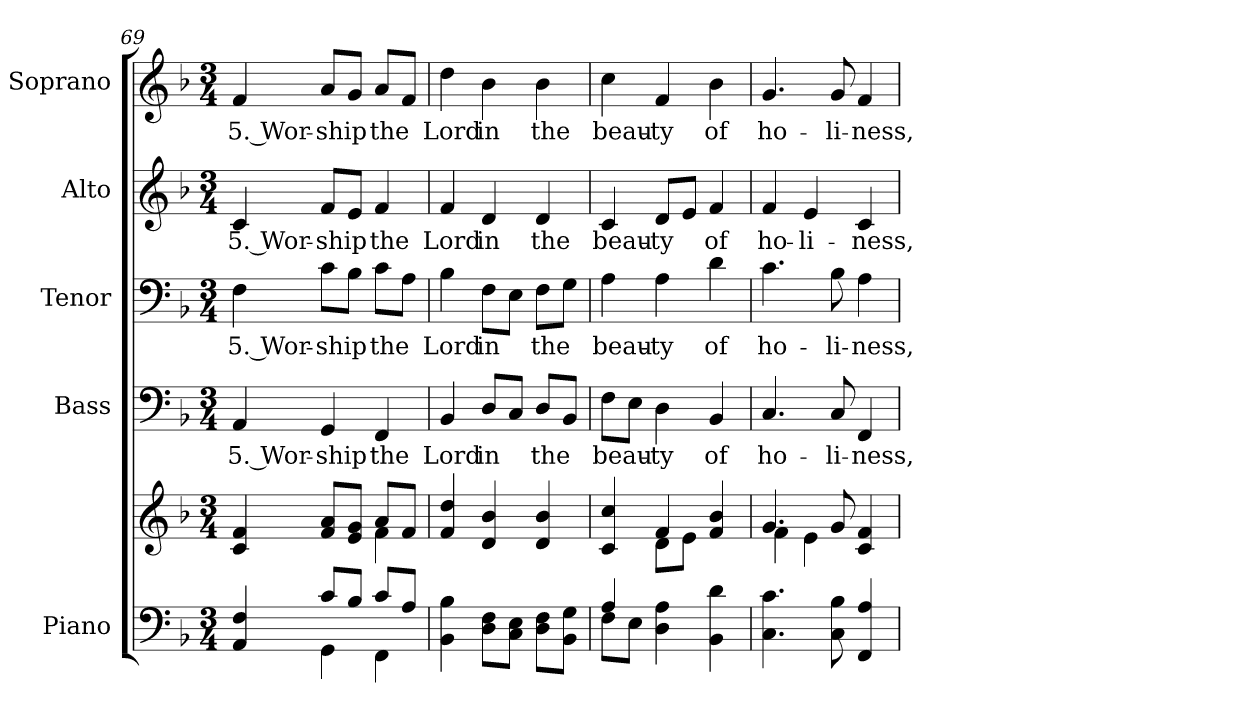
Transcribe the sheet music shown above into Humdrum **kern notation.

**kern	**kern	**kern	**text	**kern	**text	**kern	**text	**kern	**text
*part5	*part5	*part4	*part4	*part3	*part3	*part2	*part2	*part1	*part1
*staff6	*staff5	*staff4	*staff4	*staff3	*staff3	*staff2	*staff2	*staff1	*staff1
*I"Piano	*	*I"Bass	*	*I"Tenor	*	*I"Alto	*	*I"Soprano	*
*I'Pno.	*	*I'B.	*	*I'T.	*	*I'A.	*	*I'S.	*
*clefF4	*clefG2	*clefF4	*	*clefF4	*	*clefG2	*	*clefG2	*
*k[b-]	*k[b-]	*k[b-]	*	*k[b-]	*	*k[b-]	*	*k[b-]	*
*F:	*F:	*F:	*	*F:	*	*F:	*	*F:	*
*M3/4	*M3/4	*M3/4	*	*M3/4	*	*M3/4	*	*M3/4	*
=69	=69	=69	=69	=69	=69	=69	=69	=69	=69
*^	*^	*	*	*	*	*	*	*	*
!	!	!	!	!	!LO:LY:b:color=#000000	!	!	!	!	!	!
!	!	!	!	!	!	!	!LO:LY:b:color=#000000	!	!	!	!
!	!	!	!	!	!	!	!	!	!LO:LY:b:color=#000000	!	!
!	!	!	!	!	!	!	!	!	!	!	!LO:LY:b:color=#000000
4AAi/ 4Fi	4ryy	4ci/ 4fi	2ryy	4AAi/	5. Wor-	4Fi\	5. Wor-	4ci/	5. Wor-	4fi/	5. Wor-
!	!	!	!	!	!LO:LY:b:color=#000000	!	!	!	!	!	!
!	!	!	!	!	!	!	!LO:LY:b:color=#000000	!	!	!	!
!	!	!	!	!	!	!	!	!	!LO:LY:b:color=#000000	!	!
!	!	!	!	!	!	!	!	!	!	!	!LO:LY:b:color=#000000
8ci/L	4GGi\	8fi/ 8aiL	.	4GGi/	-ship	8ci\L	-ship	8fi/L	-ship	8ai/L	-ship
8B-i/J	.	8ei/ 8giJ	.	.	.	8B-i\J	.	8ei/J	.	8gi/J	.
!	!	!	!	!	!LO:LY:b:color=#000000	!	!	!	!	!	!
!	!	!	!	!	!	!	!LO:LY:b:color=#000000	!	!	!	!
!	!	!	!	!	!	!	!	!	!LO:LY:b:color=#000000	!	!
!	!	!	!	!	!	!	!	!	!	!	!LO:LY:b:color=#000000
8ci/L	4FFi\	8ai/L	4fi\	4FFi/	the	8ci\L	the	4fi/	the	8ai/L	the
8Ai/J	.	8fi/J	.	.	.	8Ai\J	.	.	.	8fi/J	.
*v	*v	*	*	*	*	*	*	*	*	*	*
*	*v	*v	*	*	*	*	*	*	*	*
=70	=70	=70	=70	=70	=70	=70	=70	=70	=70
!	!	!	!LO:LY:b:color=#000000	!	!	!	!	!	!
!	!	!	!	!	!LO:LY:b:color=#000000	!	!	!	!
!	!	!	!	!	!	!	!LO:LY:b:color=#000000	!	!
!	!	!	!	!	!	!	!	!	!LO:LY:b:color=#000000
4BB-i\ 4B-i	4fi/ 4ddi	4BB-i/	Lord	4B-i\	Lord	4fi/	Lord	4ddi\	Lord
!	!	!	!LO:LY:b:color=#000000	!	!	!	!	!	!
!	!	!	!	!	!LO:LY:b:color=#000000	!	!	!	!
!	!	!	!	!	!	!	!LO:LY:b:color=#000000	!	!
!	!	!	!	!	!	!	!	!	!LO:LY:b:color=#000000
8Di\ 8FiL	4di/ 4b-i	8Di/L	in	8Fi\L	in	4di/	in	4b-i\	in
8Ci\ 8EiJ	.	8Ci/J	.	8Ei\J	.	.	.	.	.
!	!	!	!LO:LY:b:color=#000000	!	!	!	!	!	!
!	!	!	!	!	!LO:LY:b:color=#000000	!	!	!	!
!	!	!	!	!	!	!	!LO:LY:b:color=#000000	!	!
!	!	!	!	!	!	!	!	!	!LO:LY:b:color=#000000
8Di\ 8FiL	4di/ 4b-i	8Di/L	the	8Fi\L	the	4di/	the	4b-i\	the
8BB-i\ 8GiJ	.	8BB-i/J	.	8Gi\J	.	.	.	.	.
!!LO:PB:g=z
=71	=71	=71	=71	=71	=71	=71	=71	=71	=71
*^	*^	*	*	*	*	*	*	*	*
!	!	!	!	!	!LO:LY:b:color=#000000	!	!	!	!	!	!
!	!	!	!	!	!	!	!LO:LY:b:color=#000000	!	!	!	!
!	!	!	!	!	!	!	!	!	!LO:LY:b:color=#000000	!	!
!	!	!	!	!	!	!	!	!	!	!	!LO:LY:b:color=#000000
4Ai/	8Fi\L	4ci/ 4cci	4ryy	8Fi\L	beau-	4Ai\	beau-	4ci/	beau-	4cci\	beau-
.	8Ei\J	.	.	8Ei\J	.	.	.	.	.	.	.
!	!	!	!	!	!LO:LY:b:color=#000000	!	!	!	!	!	!
!	!	!	!	!	!	!	!LO:LY:b:color=#000000	!	!	!	!
!	!	!	!	!	!	!	!	!	!LO:LY:b:color=#000000	!	!
!	!	!	!	!	!	!	!	!	!	!	!LO:LY:b:color=#000000
4Di\ 4Ai	4ryy	4fi/	8di\L	4Di\	-ty	4Ai\	-ty	8di/L	-ty	4fi/	-ty
.	.	.	8ei\J	.	.	.	.	8ei/J	.	.	.
!	!	!	!	!	!LO:LY:b:color=#000000	!	!	!	!	!	!
!	!	!	!	!	!	!	!LO:LY:b:color=#000000	!	!	!	!
!	!	!	!	!	!	!	!	!	!LO:LY:b:color=#000000	!	!
!	!	!	!	!	!	!	!	!	!	!	!LO:LY:b:color=#000000
4BB-i\ 4di	4ryy	4fi/ 4b-i	4ryy	4BB-i/	of	4di\	of	4fi/	of	4b-i\	of
*v	*v	*	*	*	*	*	*	*	*	*	*
=72	=72	=72	=72	=72	=72	=72	=72	=72	=72	=72
*^	*	*	*	*	*	*	*	*	*	*
!	!	!	!	!	!LO:LY:b:color=#000000	!	!	!	!	!	!
*v	*v	*	*	*	*	*	*	*	*	*	*
*^	*	*	*	*	*	*	*	*	*	*
!	!	!	!	!	!	!	!LO:LY:b:color=#000000	!	!	!	!
*v	*v	*	*	*	*	*	*	*	*	*	*
*^	*	*	*	*	*	*	*	*	*	*
!	!	!	!	!	!	!	!	!	!LO:LY:b:color=#000000	!	!
*v	*v	*	*	*	*	*	*	*	*	*	*
*^	*	*	*	*	*	*	*	*	*	*
!	!	!	!	!	!	!	!	!	!	!	!LO:LY:b:color=#000000
*v	*v	*	*	*	*	*	*	*	*	*	*
4.Ci\ 4.ci	4.gi/	4fi\	4.Ci/	ho-	4.ci\	ho-	4fi/	ho-	4.gi/	ho-
!	!	!	!	!	!	!	!	!LO:LY:b:color=#000000	!	!
.	.	4ei\	.	.	.	.	4ei/	-li-	.	.
!	!	!	!	!LO:LY:b:color=#000000	!	!	!	!	!	!
!	!	!	!	!	!	!LO:LY:b:color=#000000	!	!	!	!
!	!	!	!	!	!	!	!	!	!	!LO:LY:b:color=#000000
8Ci\ 8B-i	8gi/	.	8Ci/	-li-	8B-i\	-li-	.	.	8gi/	-li-
!	!	!	!	!LO:LY:b:color=#000000	!	!	!	!	!	!
!	!	!	!	!	!	!LO:LY:b:color=#000000	!	!	!	!
!	!	!	!	!	!	!	!	!LO:LY:b:color=#000000	!	!
!	!	!	!	!	!	!	!	!	!	!LO:LY:b:color=#000000
4FFi/ 4Ai	4ci/ 4fi	4ryy	4FFi/	-ness,	4Ai\	-ness,	4ci/	-ness,	4fi/	-ness,
*	*v	*v	*	*	*	*	*	*	*	*
=	=	=	=	=	=	=	=	=	=
*-	*-	*-	*-	*-	*-	*-	*-	*-	*-
